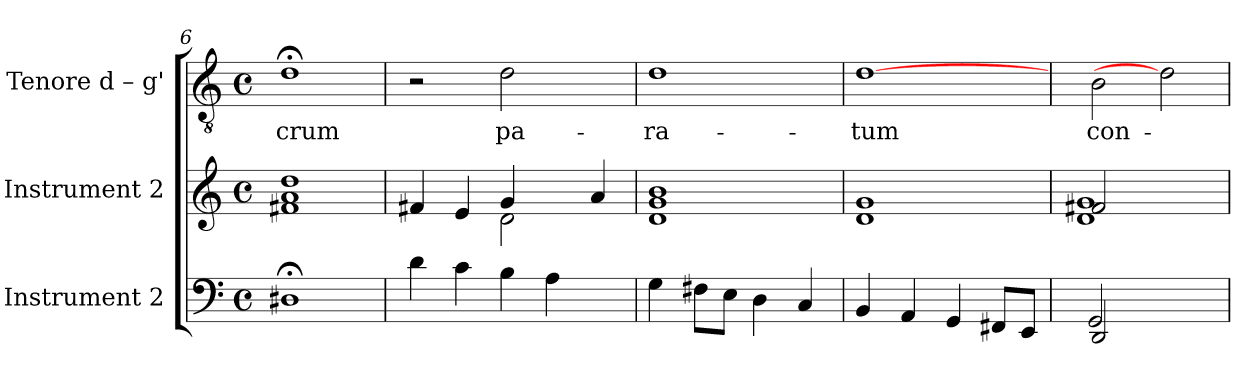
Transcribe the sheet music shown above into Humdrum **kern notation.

**kern	**kern	**kern	**text
*part3	*part2	*part1	*part1
*staff3	*staff2	*staff1	*staff1
*I"Instrument 2	*I"Instrument 2	*I"Tenore  d – g'	*
*clefF4	*clefG2	*clefGv2	*
*k[]	*k[]	*k[]	*
*C:	*C:	*C:	*
*M4/4	*M4/4	*M4/4	*
*met(c)	*met(c)	*met(c)	*
=6	=6	=6	=6
!	!	!	!LO:LY:b:cj
1D#;<	1a 1f#X 1dd	1d;<	-crum
!!LO:LB:g=z
=7	=7	=7	=7
*	*^	*	*
4d\	4f#X/	2ryy	2r	.
4c\	4e/	.	.	.
!	!	!	!	!LO:LY:b:cj
4B\	2d\	4g/	2d\	pa-
4A\	.	2ryy	.	.
4ryy	4a/	.	4ryy	.
*	*v	*v	*	*
=8	=8	=8	=8
!	!	!	!LO:LY:b:cj
4G\	1g 1d 1b	1d	-ra-
8F#X\L	.	.	.
8E\J	.	.	.
4D\	.	.	.
4C/	.	.	.
=9	=9	=9	=9
!	!	!	!LO:LY:b:cj
4BB/	1d 1g	[1d	-tum
4AA/	.	.	.
4GG/	.	.	.
8FF#X/L	.	.	.
8EE/J	.	.	.
=10	=10	=10	=10
*^	*^	*	*
!	!	!	!	!	!LO:LY:b:cj
2DD/	2GG/	2f#X/	1d 1g	2B\	con-
2ryy	2ryy	2ryy	.	2d]	.
*v	*v	*	*	*	*
*	*v	*v	*	*
=	=	=	=
*-	*-	*-	*-
